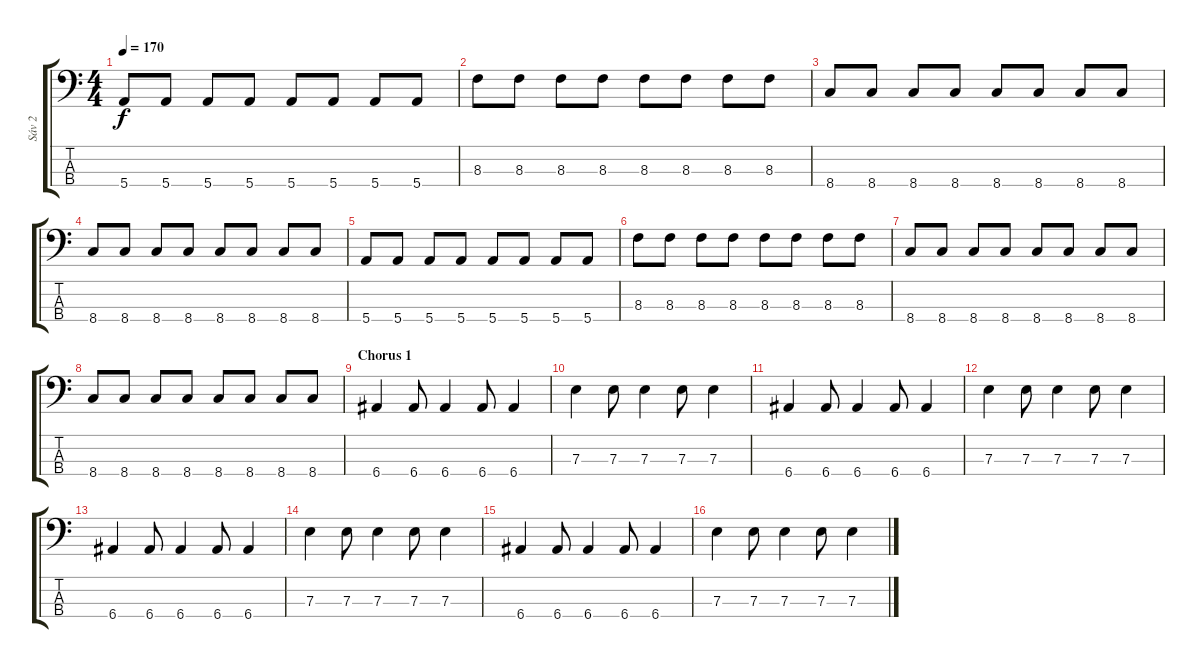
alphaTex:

\track ("Sáv 2" "Sáv 2") {instrument electricbassfinger}
\staff {score tabs}
\tuning (G2 D2 A1 E1) {hide}
\ts (4 4)
\tempo 170
\clef f4
\ks c
5.4.8{dy f} 5.4.8 5.4.8 5.4.8 5.4.8 5.4.8 5.4.8 5.4.8 |
8.3.8 8.3.8 8.3.8 8.3.8 8.3.8 8.3.8 8.3.8 8.3.8 |
8.4.8 8.4.8 8.4.8 8.4.8 8.4.8 8.4.8 8.4.8 8.4.8 |
8.4.8 8.4.8 8.4.8 8.4.8 8.4.8 8.4.8 8.4.8 8.4.8 |
5.4.8 5.4.8 5.4.8 5.4.8 5.4.8 5.4.8 5.4.8 5.4.8 |
8.3.8 8.3.8 8.3.8 8.3.8 8.3.8 8.3.8 8.3.8 8.3.8 |
8.4.8 8.4.8 8.4.8 8.4.8 8.4.8 8.4.8 8.4.8 8.4.8 |
8.4.8 8.4.8 8.4.8 8.4.8 8.4.8 8.4.8 8.4.8 8.4.8 |
\section ("" "Chorus 1")
6.4.4 6.4.8 6.4.4 6.4.8 6.4.4 |
7.3.4 7.3.8 7.3.4 7.3.8 7.3.4 |
6.4.4 6.4.8 6.4.4 6.4.8 6.4.4 |
7.3.4 7.3.8 7.3.4 7.3.8 7.3.4 |
6.4.4 6.4.8 6.4.4 6.4.8 6.4.4 |
7.3.4 7.3.8 7.3.4 7.3.8 7.3.4 |
6.4.4 6.4.8 6.4.4 6.4.8 6.4.4 |
7.3.4 7.3.8 7.3.4 7.3.8 7.3.4
